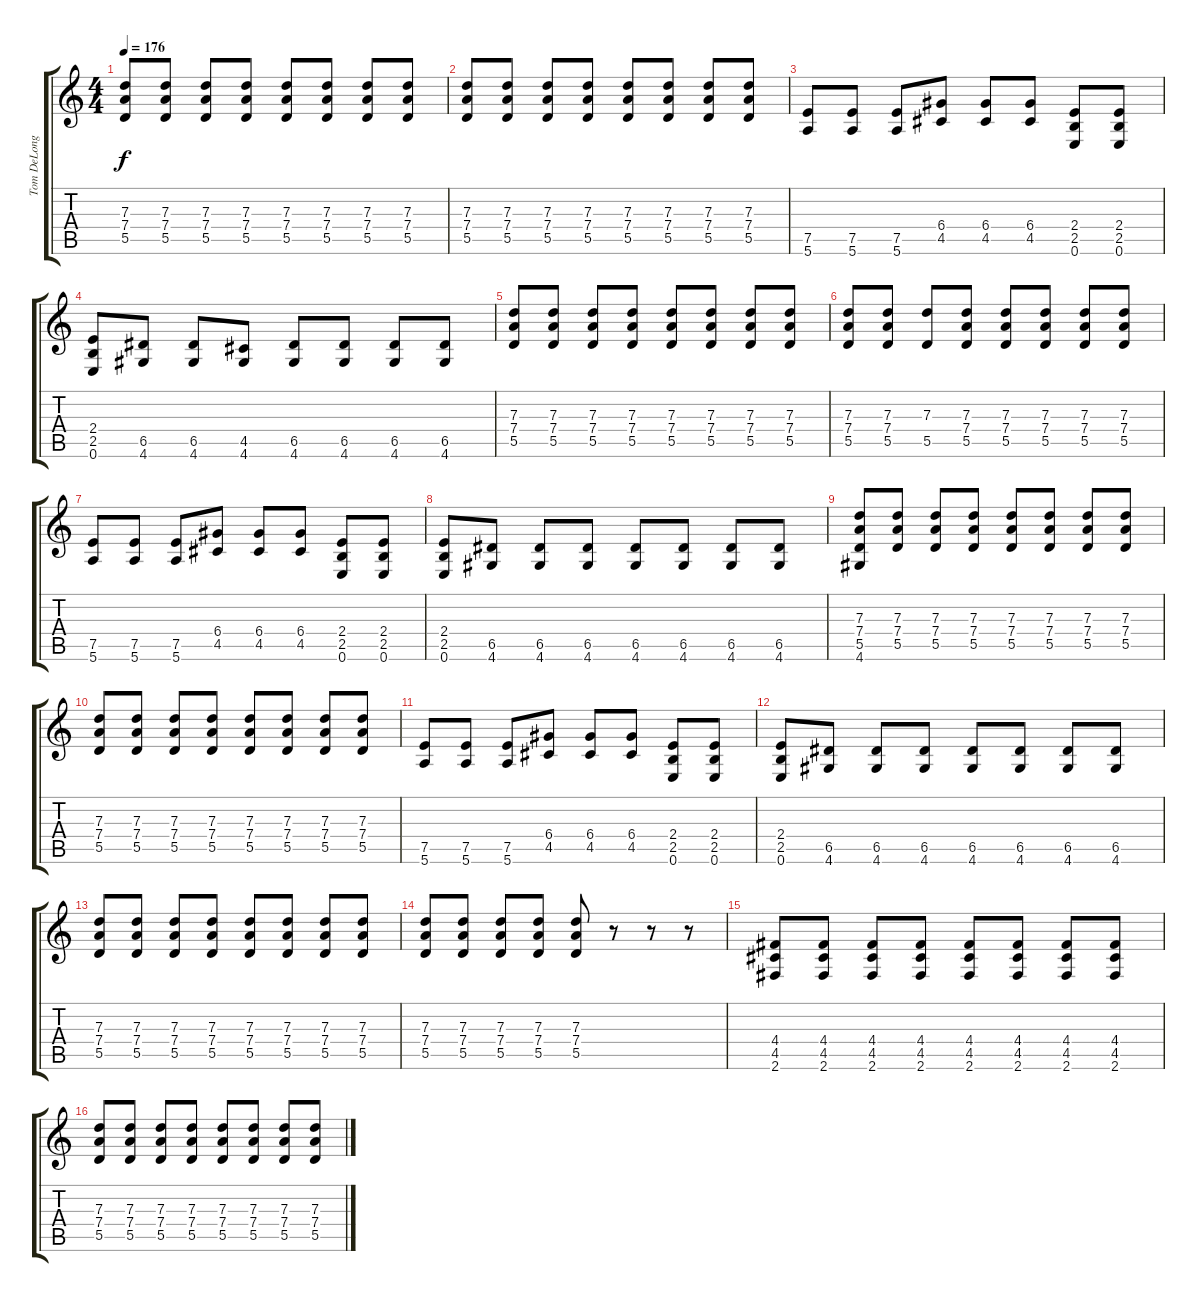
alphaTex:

\track ("Tom DeLonge - Guitar" "Tom DeLong") {instrument overdrivenguitar}
\staff {score tabs}
\tuning (E4 B3 G3 D3 A2 E2) {hide}
\ts (4 4)
\tempo 176
\clef g2
\ks c
(7.3 7.4 5.5).8{dy f} (7.3 7.4 5.5).8 (7.3 7.4 5.5).8 (7.3 7.4 5.5).8 (7.3 7.4 5.5).8 (7.3 7.4 5.5).8 (7.3 7.4 5.5).8 (7.3 7.4 5.5).8 |
(7.3 7.4 5.5).8 (7.3 7.4 5.5).8 (7.3 7.4 5.5).8 (7.3 7.4 5.5).8 (7.3 7.4 5.5).8 (7.3 7.4 5.5).8 (7.3 7.4 5.5).8 (7.3 7.4 5.5).8 |
(7.5 5.6).8 (7.5 5.6).8 (7.5 5.6).8 (6.4 4.5).8 (6.4 4.5).8 (6.4 4.5).8 (2.4 2.5 0.6).8 (2.4 2.5 0.6).8 |
(2.4 2.5 0.6).8 (6.5 4.6).8 (6.5 4.6).8 (4.5 4.6).8 (6.5 4.6).8 (6.5 4.6).8 (6.5 4.6).8 (6.5 4.6).8 |
(7.3 7.4 5.5).8 (7.3 7.4 5.5).8 (7.3 7.4 5.5).8 (7.3 7.4 5.5).8 (7.3 7.4 5.5).8 (7.3 7.4 5.5).8 (7.3 7.4 5.5).8 (7.3 7.4 5.5).8 |
(7.3 7.4 5.5).8 (7.3 7.4 5.5).8 (7.3 5.5).8 (7.3 7.4 5.5).8 (7.3 7.4 5.5).8 (7.3 7.4 5.5).8 (7.3 7.4 5.5).8 (7.3 7.4 5.5).8 |
(7.5 5.6).8 (7.5 5.6).8 (7.5 5.6).8 (6.4 4.5).8 (6.4 4.5).8 (6.4 4.5).8 (2.4 2.5 0.6).8 (2.4 2.5 0.6).8 |
(2.4 2.5 0.6).8 (6.5 4.6).8 (6.5 4.6).8 (6.5 4.6).8 (6.5 4.6).8 (6.5 4.6).8 (6.5 4.6).8 (6.5 4.6).8 |
(7.3 7.4 5.5 4.6).8 (7.3 7.4 5.5).8 (7.3 7.4 5.5).8 (7.3 7.4 5.5).8 (7.3 7.4 5.5).8 (7.3 7.4 5.5).8 (7.3 7.4 5.5).8 (7.3 7.4 5.5).8 |
(7.3 7.4 5.5).8 (7.3 7.4 5.5).8 (7.3 7.4 5.5).8 (7.3 7.4 5.5).8 (7.3 7.4 5.5).8 (7.3 7.4 5.5).8 (7.3 7.4 5.5).8 (7.3 7.4 5.5).8 |
(7.5 5.6).8 (7.5 5.6).8 (7.5 5.6).8 (6.4 4.5).8 (6.4 4.5).8 (6.4 4.5).8 (2.4 2.5 0.6).8 (2.4 2.5 0.6).8 |
(2.4 2.5 0.6).8 (6.5 4.6).8 (6.5 4.6).8 (6.5 4.6).8 (6.5 4.6).8 (6.5 4.6).8 (6.5 4.6).8 (6.5 4.6).8 |
(7.3 7.4 5.5).8 (7.3 7.4 5.5).8 (7.3 7.4 5.5).8 (7.3 7.4 5.5).8 (7.3 7.4 5.5).8 (7.3 7.4 5.5).8 (7.3 7.4 5.5).8 (7.3 7.4 5.5).8 |
(7.3 7.4 5.5).8 (7.3 7.4 5.5).8 (7.3 7.4 5.5).8 (7.3 7.4 5.5).8 (7.3 7.4 5.5).8 r.8 r.8 r.8 |
(4.4 4.5 2.6).8 (4.4 4.5 2.6).8 (4.4 4.5 2.6).8 (4.4 4.5 2.6).8 (4.4 4.5 2.6).8 (4.4 4.5 2.6).8 (4.4 4.5 2.6).8 (4.4 4.5 2.6).8 |
(7.3 7.4 5.5).8 (7.3 7.4 5.5).8 (7.3 7.4 5.5).8 (7.3 7.4 5.5).8 (7.3 7.4 5.5).8 (7.3 7.4 5.5).8 (7.3 7.4 5.5).8 (7.3 7.4 5.5).8
